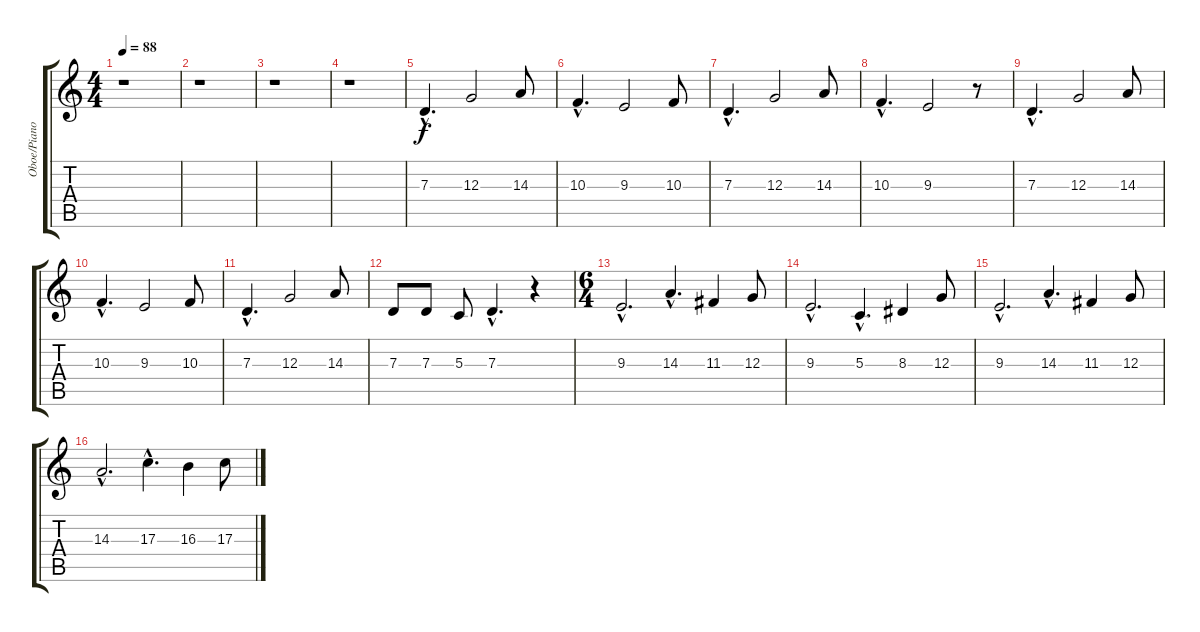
\track ("Oboe/Piano/Violino" "Oboe/Piano") {instrument oboe}
\staff {score tabs}
\tuning (E4 B3 G3 D3 A2 E2) {hide}
\ts (4 4)
\tempo 88
\clef g2
\ks c
r.1{dy f} |
r.1 |
r.1 |
r.1 |
7.3{hac}.4{d} 12.3.2 14.3.8 |
10.3{hac}.4{d} 9.3.2 10.3.8 |
7.3{hac}.4{d} 12.3.2 14.3.8 |
10.3{hac}.4{d} 9.3.2 r.8 |
7.3{hac}.4{d} 12.3.2 14.3.8 |
10.3{hac}.4{d} 9.3.2 10.3.8 |
7.3{hac}.4{d} 12.3.2 14.3.8 |
7.3.8 7.3.8 5.3.8 7.3{hac}.4{d} r.4 |
\ts (6 4)
9.3{hac}.2{d} 14.3{hac}.4{d} 11.3.4 12.3.8 |
9.3{hac}.2{d} 5.3{hac}.4{d} 8.3.4 12.3.8 |
9.3{hac}.2{d} 14.3{hac}.4{d} 11.3.4 12.3.8 |
14.3{hac}.2{d} 17.3{hac}.4{d} 16.3.4 17.3.8
